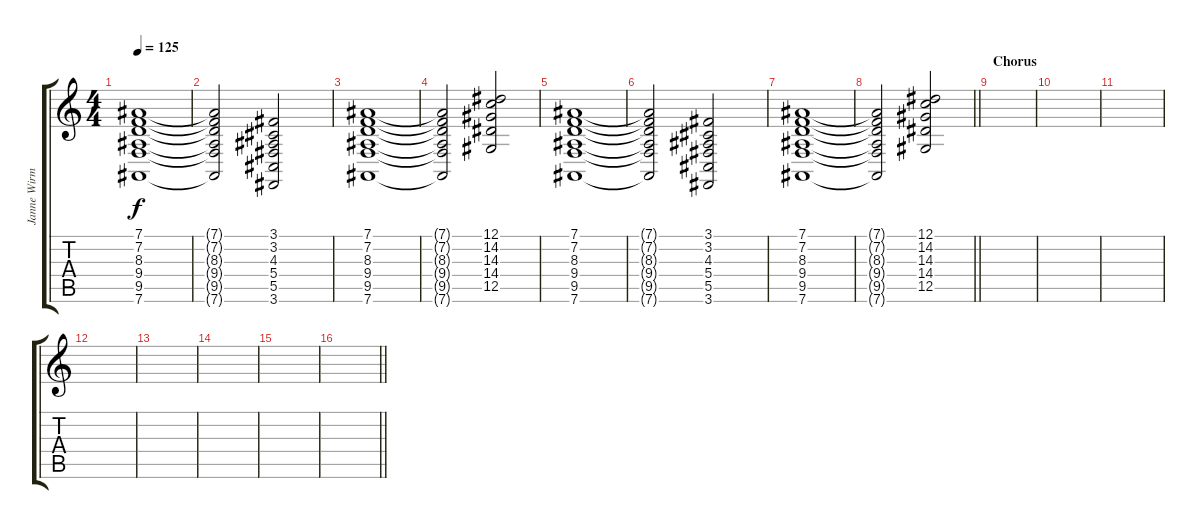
\track ("Janne Wirman (Children of Bodom)" "Janne Wirm") {instrument stringensemble1}
\staff {score tabs}
\tuning (Eb4 Bb3 Gb3 Db3 Ab2 Eb2) {hide}
\ts (4 4)
\tempo 125
\clef g2
\ks c
(7.1 7.2 8.3 9.4 9.5 7.6).1{dy f} |
(7.1{t} 7.2{t} 8.3{t} 9.4{t} 9.5{t} 7.6{t}).2 (3.1 3.2 4.3 5.4 5.5 3.6).2 |
(7.1 7.2 8.3 9.4 9.5 7.6).1 |
(7.1{t} 7.2{t} 8.3{t} 9.4{t} 9.5{t} 7.6{t}).2 (12.1 14.2 14.3 14.4 12.5).2 |
(7.1 7.2 8.3 9.4 9.5 7.6).1 |
(7.1{t} 7.2{t} 8.3{t} 9.4{t} 9.5{t} 7.6{t}).2 (3.1 3.2 4.3 5.4 5.5 3.6).2 |
(7.1 7.2 8.3 9.4 9.5 7.6).1 |
\barLineRight lightlight
(7.1{t} 7.2{t} 8.3{t} 9.4{t} 9.5{t} 7.6{t}).2 (12.1 14.2 14.3 14.4 12.5).2 |
\section ("" "Chorus")
|
|
|
|
|
|
|
\barLineRight lightlight
